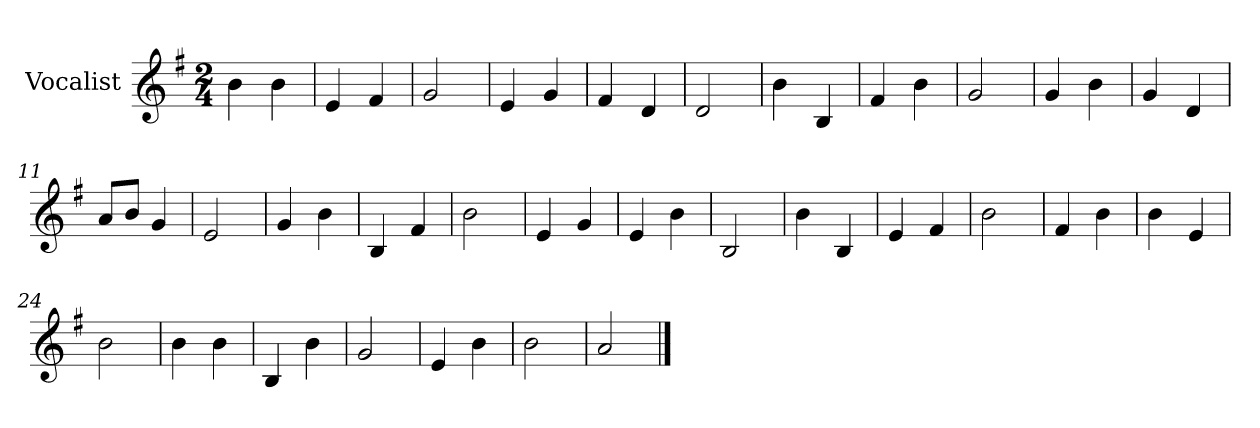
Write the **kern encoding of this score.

**kern
*part1
*staff1
*I"Vocalist
*k[f#]
*G:
*M2/4
=
4b
4b
=1
4e
4f#
=2
2g
=3
4e
4g
=4
4f#
4d
=5
2d
=6
4b
4B
=7
4f#
4b
=8
2g
=9
4g
4b
=10
4g
4d
=11
8aL
8bJ
4g
=12
2e
=13
4g
4b
=14
4B
4f#
=15
2b
=16
4e
4g
=17
4e
4b
=18
2B
=19
4b
4B
=20
4e
4f#
=21
2b
=22
4f#
4b
=23
4b
4e
=24
2b
=25
4b
4b
=26
4B
4b
=27
2g
=28
4e
4b
=29
2b
=30
2a
==
*-
